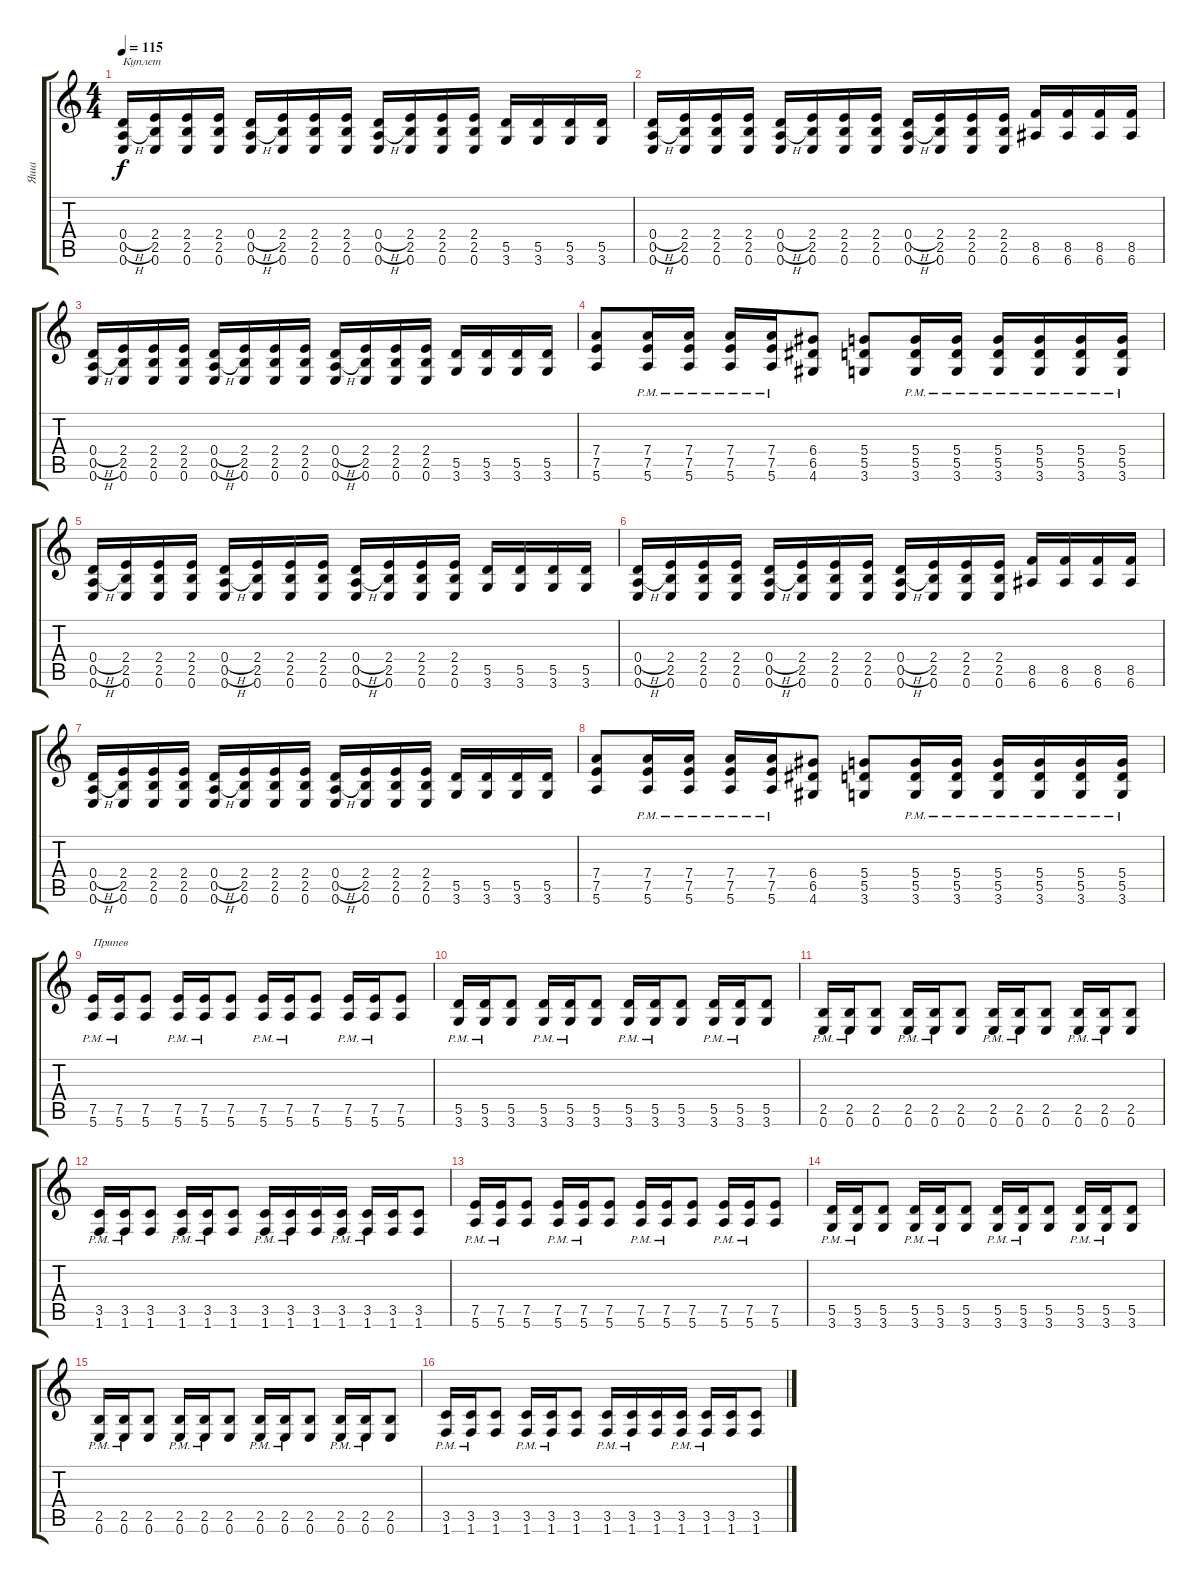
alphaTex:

\track ("Яша" "Яша") {instrument distortionguitar}
\staff {score tabs}
\tuning (E4 B3 G3 D3 A2 E2) {hide}
\ts (4 4)
\tempo 115
\clef g2
\ks c
(0.4{h} 0.5{h} 0.6).16{txt "Куплет" dy f} (2.4 2.5 0.6).16 (2.4 2.5 0.6).16 (2.4 2.5 0.6).16 (0.4{h} 0.5{h} 0.6).16 (2.4 2.5 0.6).16 (2.4 2.5 0.6).16 (2.4 2.5 0.6).16 (0.4{h} 0.5{h} 0.6).16 (2.4 2.5 0.6).16 (2.4 2.5 0.6).16 (2.4 2.5 0.6).16 (5.5 3.6).16 (5.5 3.6).16 (5.5 3.6).16 (5.5 3.6).16 |
(0.4{h} 0.5{h} 0.6).16 (2.4 2.5 0.6).16 (2.4 2.5 0.6).16 (2.4 2.5 0.6).16 (0.4{h} 0.5{h} 0.6).16 (2.4 2.5 0.6).16 (2.4 2.5 0.6).16 (2.4 2.5 0.6).16 (0.4{h} 0.5{h} 0.6).16 (2.4 2.5 0.6).16 (2.4 2.5 0.6).16 (2.4 2.5 0.6).16 (8.5 6.6).16 (8.5 6.6).16 (8.5 6.6).16 (8.5 6.6).16 |
(0.4{h} 0.5{h} 0.6).16 (2.4 2.5 0.6).16 (2.4 2.5 0.6).16 (2.4 2.5 0.6).16 (0.4{h} 0.5{h} 0.6).16 (2.4 2.5 0.6).16 (2.4 2.5 0.6).16 (2.4 2.5 0.6).16 (0.4{h} 0.5{h} 0.6).16 (2.4 2.5 0.6).16 (2.4 2.5 0.6).16 (2.4 2.5 0.6).16 (5.5 3.6).16 (5.5 3.6).16 (5.5 3.6).16 (5.5 3.6).16 |
(7.4 7.5 5.6).8 (7.4{pm} 7.5{pm} 5.6{pm}).16 (7.4{pm} 7.5{pm} 5.6{pm}).16 (7.4{pm} 7.5{pm} 5.6{pm}).16 (7.4{pm} 7.5{pm} 5.6{pm}).16 (6.4 6.5 4.6).8 (5.4 5.5 3.6).8 (5.4{pm} 5.5{pm} 3.6{pm}).16 (5.4{pm} 5.5{pm} 3.6{pm}).16 (5.4{pm} 5.5{pm} 3.6{pm}).16 (5.4{pm} 5.5{pm} 3.6{pm}).16 (5.4{pm} 5.5{pm} 3.6{pm}).16 (5.4{pm} 5.5{pm} 3.6{pm}).16 |
(0.4{h} 0.5{h} 0.6).16 (2.4 2.5 0.6).16 (2.4 2.5 0.6).16 (2.4 2.5 0.6).16 (0.4{h} 0.5{h} 0.6).16 (2.4 2.5 0.6).16 (2.4 2.5 0.6).16 (2.4 2.5 0.6).16 (0.4{h} 0.5{h} 0.6).16 (2.4 2.5 0.6).16 (2.4 2.5 0.6).16 (2.4 2.5 0.6).16 (5.5 3.6).16 (5.5 3.6).16 (5.5 3.6).16 (5.5 3.6).16 |
(0.4{h} 0.5{h} 0.6).16 (2.4 2.5 0.6).16 (2.4 2.5 0.6).16 (2.4 2.5 0.6).16 (0.4{h} 0.5{h} 0.6).16 (2.4 2.5 0.6).16 (2.4 2.5 0.6).16 (2.4 2.5 0.6).16 (0.4{h} 0.5{h} 0.6).16 (2.4 2.5 0.6).16 (2.4 2.5 0.6).16 (2.4 2.5 0.6).16 (8.5 6.6).16 (8.5 6.6).16 (8.5 6.6).16 (8.5 6.6).16 |
(0.4{h} 0.5{h} 0.6).16 (2.4 2.5 0.6).16 (2.4 2.5 0.6).16 (2.4 2.5 0.6).16 (0.4{h} 0.5{h} 0.6).16 (2.4 2.5 0.6).16 (2.4 2.5 0.6).16 (2.4 2.5 0.6).16 (0.4{h} 0.5{h} 0.6).16 (2.4 2.5 0.6).16 (2.4 2.5 0.6).16 (2.4 2.5 0.6).16 (5.5 3.6).16 (5.5 3.6).16 (5.5 3.6).16 (5.5 3.6).16 |
(7.4 7.5 5.6).8 (7.4{pm} 7.5{pm} 5.6{pm}).16 (7.4{pm} 7.5{pm} 5.6{pm}).16 (7.4{pm} 7.5{pm} 5.6{pm}).16 (7.4{pm} 7.5{pm} 5.6{pm}).16 (6.4 6.5 4.6).8 (5.4 5.5 3.6).8 (5.4{pm} 5.5{pm} 3.6{pm}).16 (5.4{pm} 5.5{pm} 3.6{pm}).16 (5.4{pm} 5.5{pm} 3.6{pm}).16 (5.4{pm} 5.5{pm} 3.6{pm}).16 (5.4{pm} 5.5{pm} 3.6{pm}).16 (5.4{pm} 5.5{pm} 3.6{pm}).16 |
(7.5 5.6{pm}).16{txt "Припев"} (7.5 5.6{pm}).16 (7.5 5.6).8 (7.5 5.6{pm}).16 (7.5 5.6{pm}).16 (7.5 5.6).8 (7.5 5.6{pm}).16 (7.5 5.6{pm}).16 (7.5 5.6).8 (7.5 5.6{pm}).16 (7.5 5.6{pm}).16 (7.5 5.6).8 |
(5.5 3.6{pm}).16 (5.5 3.6{pm}).16 (5.5 3.6).8 (5.5 3.6{pm}).16 (5.5 3.6{pm}).16 (5.5 3.6).8 (5.5 3.6{pm}).16 (5.5 3.6{pm}).16 (5.5 3.6).8 (5.5 3.6{pm}).16 (5.5 3.6{pm}).16 (5.5 3.6).8 |
(2.5 0.6{pm}).16 (2.5 0.6{pm}).16 (2.5 0.6).8 (2.5 0.6{pm}).16 (2.5 0.6{pm}).16 (2.5 0.6).8 (2.5 0.6{pm}).16 (2.5 0.6{pm}).16 (2.5 0.6).8 (2.5 0.6{pm}).16 (2.5 0.6{pm}).16 (2.5 0.6).8 |
(3.5 1.6{pm}).16 (3.5 1.6{pm}).16 (3.5 1.6).8 (3.5 1.6{pm}).16 (3.5 1.6{pm}).16 (3.5 1.6).8 (3.5 1.6{pm}).16 (3.5 1.6{pm}).16 (3.5 1.6).16 (3.5 1.6{pm}).16 (3.5 1.6{pm}).16 (3.5 1.6).16 (3.5 1.6).8 |
(7.5 5.6{pm}).16 (7.5 5.6{pm}).16 (7.5 5.6).8 (7.5 5.6{pm}).16 (7.5 5.6{pm}).16 (7.5 5.6).8 (7.5 5.6{pm}).16 (7.5 5.6{pm}).16 (7.5 5.6).8 (7.5 5.6{pm}).16 (7.5 5.6{pm}).16 (7.5 5.6).8 |
(5.5 3.6{pm}).16 (5.5 3.6{pm}).16 (5.5 3.6).8 (5.5 3.6{pm}).16 (5.5 3.6{pm}).16 (5.5 3.6).8 (5.5 3.6{pm}).16 (5.5 3.6{pm}).16 (5.5 3.6).8 (5.5 3.6{pm}).16 (5.5 3.6{pm}).16 (5.5 3.6).8 |
(2.5 0.6{pm}).16 (2.5 0.6{pm}).16 (2.5 0.6).8 (2.5 0.6{pm}).16 (2.5 0.6{pm}).16 (2.5 0.6).8 (2.5 0.6{pm}).16 (2.5 0.6{pm}).16 (2.5 0.6).8 (2.5 0.6{pm}).16 (2.5 0.6{pm}).16 (2.5 0.6).8 |
(3.5 1.6{pm}).16 (3.5 1.6{pm}).16 (3.5 1.6).8 (3.5 1.6{pm}).16 (3.5 1.6{pm}).16 (3.5 1.6).8 (3.5 1.6{pm}).16 (3.5 1.6{pm}).16 (3.5 1.6).16 (3.5 1.6{pm}).16 (3.5 1.6{pm}).16 (3.5 1.6).16 (3.5 1.6).8
